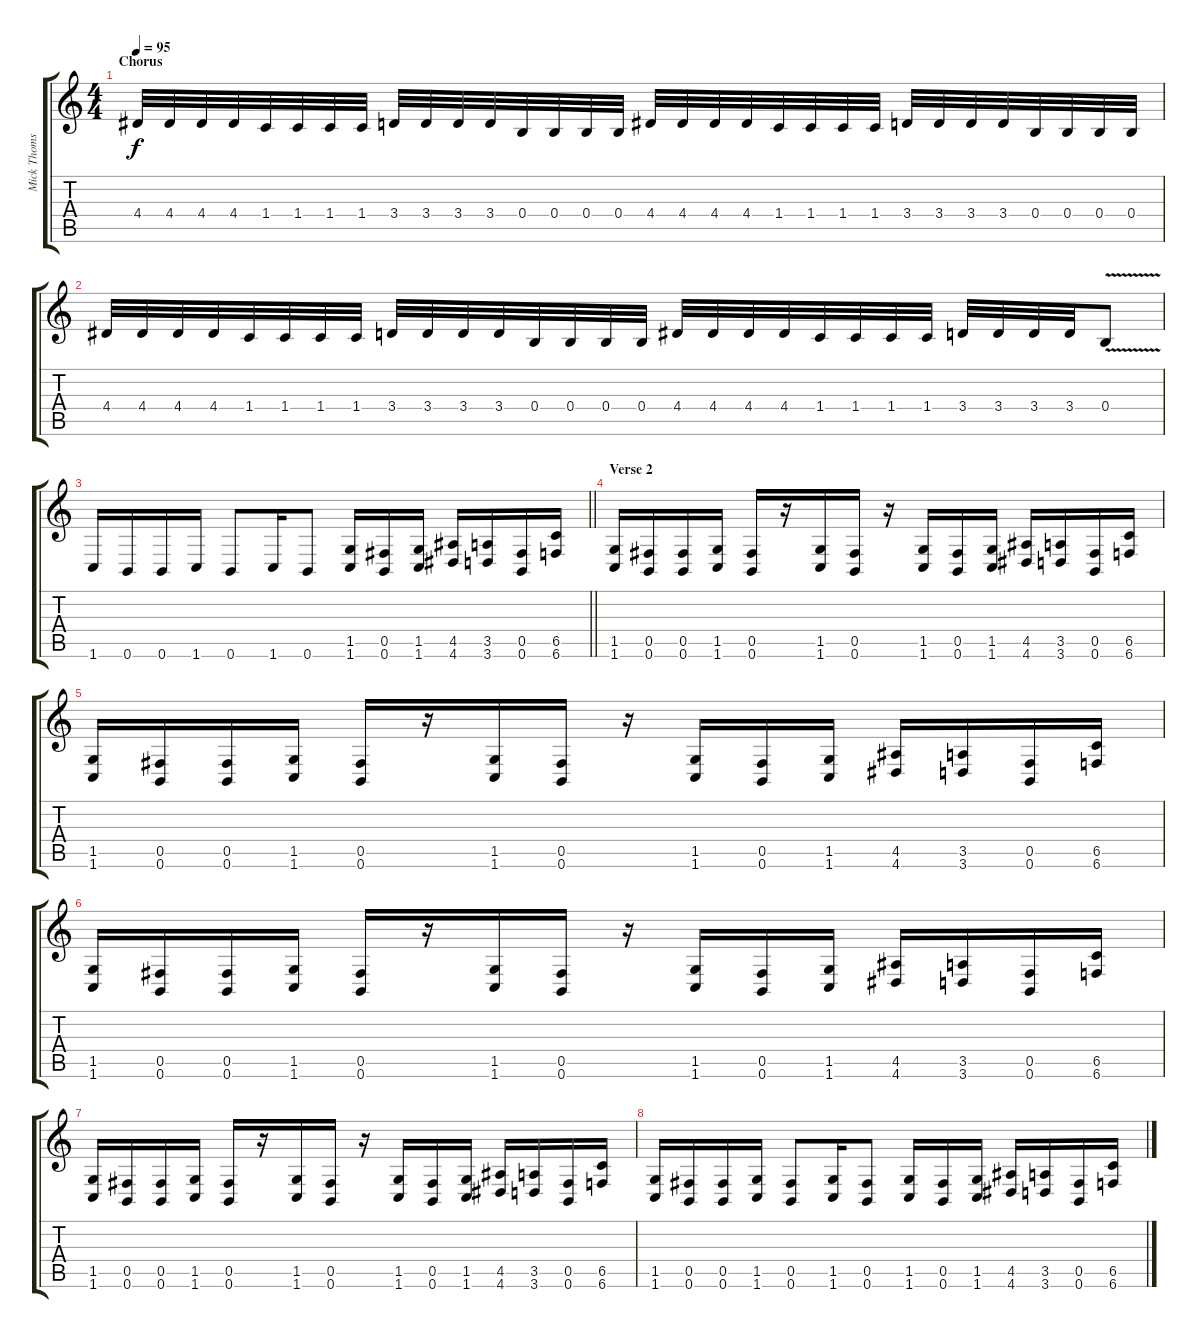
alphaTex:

\track ("Mick Thomson" "Mick Thoms") {instrument distortionguitar}
\staff {score tabs}
\tuning (Db4 Ab3 E3 B2 Gb2 B1) {hide}
\ts (4 4)
\section ("" "Chorus")
\tempo 95
\clef g2
\ks c
4.4.32{dy f} 4.4.32 4.4.32 4.4.32 1.4.32 1.4.32 1.4.32 1.4.32 3.4.32 3.4.32 3.4.32 3.4.32 0.4.32 0.4.32 0.4.32 0.4.32 4.4.32 4.4.32 4.4.32 4.4.32 1.4.32 1.4.32 1.4.32 1.4.32 3.4.32 3.4.32 3.4.32 3.4.32 0.4.32 0.4.32 0.4.32 0.4.32 |
4.4.32 4.4.32 4.4.32 4.4.32 1.4.32 1.4.32 1.4.32 1.4.32 3.4.32 3.4.32 3.4.32 3.4.32 0.4.32 0.4.32 0.4.32 0.4.32 4.4.32 4.4.32 4.4.32 4.4.32 1.4.32 1.4.32 1.4.32 1.4.32 3.4.32 3.4.32 3.4.32 3.4.32 0.4{v}.8 |
\barLineRight lightlight
1.6.16 0.6.16 0.6.16 1.6.16 0.6.8 1.6.16 0.6.8 (1.5 1.6).16 (0.5 0.6).16 (1.5 1.6).16 (4.5 4.6).16 (3.5 3.6).16 (0.5 0.6).16 (6.5 6.6).16 |
\section ("" "Verse 2")
(1.5 1.6).16 (0.5 0.6).16 (0.5 0.6).16 (1.5 1.6).16 (0.5 0.6).16 r.16 (1.5 1.6).16 (0.5 0.6).16 r.16 (1.5 1.6).16 (0.5 0.6).16 (1.5 1.6).16 (4.5 4.6).16 (3.5 3.6).16 (0.5 0.6).16 (6.5 6.6).16 |
(1.5 1.6).16 (0.5 0.6).16 (0.5 0.6).16 (1.5 1.6).16 (0.5 0.6).16 r.16 (1.5 1.6).16 (0.5 0.6).16 r.16 (1.5 1.6).16 (0.5 0.6).16 (1.5 1.6).16 (4.5 4.6).16 (3.5 3.6).16 (0.5 0.6).16 (6.5 6.6).16 |
(1.5 1.6).16 (0.5 0.6).16 (0.5 0.6).16 (1.5 1.6).16 (0.5 0.6).16 r.16 (1.5 1.6).16 (0.5 0.6).16 r.16 (1.5 1.6).16 (0.5 0.6).16 (1.5 1.6).16 (4.5 4.6).16 (3.5 3.6).16 (0.5 0.6).16 (6.5 6.6).16 |
(1.5 1.6).16 (0.5 0.6).16 (0.5 0.6).16 (1.5 1.6).16 (0.5 0.6).16 r.16 (1.5 1.6).16 (0.5 0.6).16 r.16 (1.5 1.6).16 (0.5 0.6).16 (1.5 1.6).16 (4.5 4.6).16 (3.5 3.6).16 (0.5 0.6).16 (6.5 6.6).16 |
(1.5 1.6).16 (0.5 0.6).16 (0.5 0.6).16 (1.5 1.6).16 (0.5 0.6).8 (1.5 1.6).16 (0.5 0.6).8 (1.5 1.6).16 (0.5 0.6).16 (1.5 1.6).16 (4.5 4.6).16 (3.5 3.6).16 (0.5 0.6).16 (6.5 6.6).16
